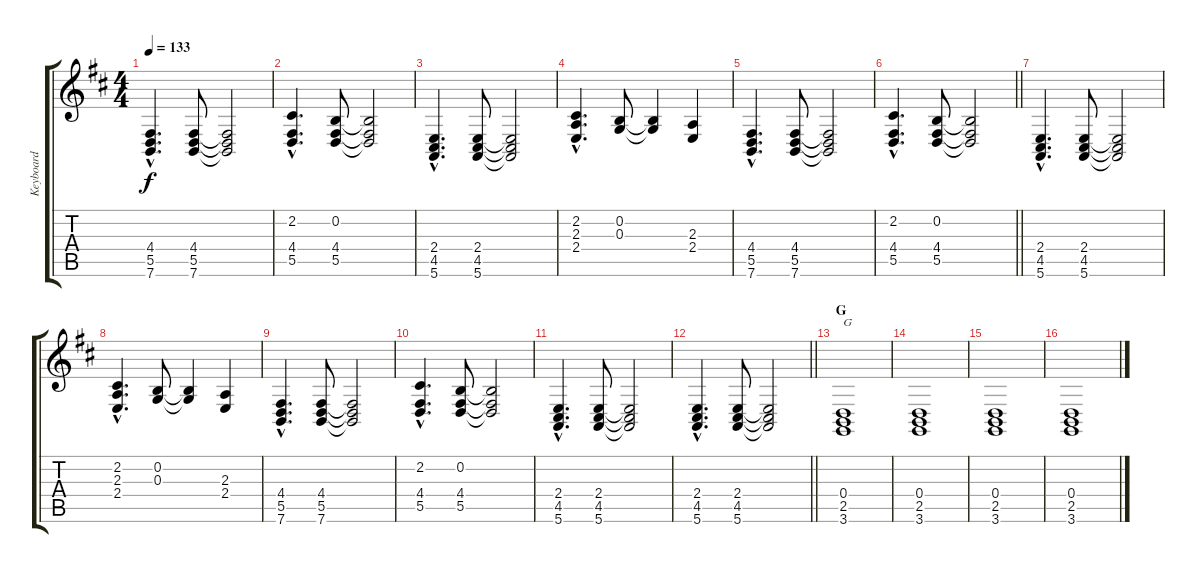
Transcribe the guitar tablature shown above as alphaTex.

\track ("Keyboard" "Keyboard") {instrument acousticgrandpiano}
\staff {score tabs}
\tuning (E4 B3 G3 D3 A2 E2) {hide}
\ts (4 4)
\tempo 133
\clef g2
\ks d
(4.4{hac} 5.5{hac} 7.6{hac}).4{d dy f} (4.4 5.5 7.6).8 (4.4{t} 5.5{t} 7.6{t}).2 |
(2.2{hac} 4.4{hac} 5.5{hac}).4{d} (0.2 4.4 5.5).8 (0.2{t} 4.4{t} 5.5{t}).2 |
(2.4{hac} 4.5{hac} 5.6{hac}).4{d} (2.4 4.5 5.6).8 (2.4{t} 4.5{t} 5.6{t}).2 |
(2.2{hac} 2.3{hac} 2.4{hac}).4{d} (0.2 0.3).8 (0.2{t} 0.3{t}).4 (2.3 2.4).4 |
(4.4{hac} 5.5{hac} 7.6{hac}).4{d} (4.4 5.5 7.6).8 (4.4{t} 5.5{t} 7.6{t}).2 |
\barLineRight lightlight
(2.2{hac} 4.4{hac} 5.5{hac}).4{d} (0.2 4.4 5.5).8 (0.2{t} 4.4{t} 5.5{t}).2 |
(2.4{hac} 4.5{hac} 5.6{hac}).4{d} (2.4 4.5 5.6).8 (2.4{t} 4.5{t} 5.6{t}).2 |
(2.2{hac} 2.3{hac} 2.4{hac}).4{d} (0.2 0.3).8 (0.2{t} 0.3{t}).4 (2.3 2.4).4 |
(4.4{hac} 5.5{hac} 7.6{hac}).4{d} (4.4 5.5 7.6).8 (4.4{t} 5.5{t} 7.6{t}).2 |
(2.2{hac} 4.4{hac} 5.5{hac}).4{d} (0.2 4.4 5.5).8 (0.2{t} 4.4{t} 5.5{t}).2 |
(2.4{hac} 4.5{hac} 5.6{hac}).4{d} (2.4 4.5 5.6).8 (2.4{t} 4.5{t} 5.6{t}).2 |
\barLineRight lightlight
(2.4{hac} 4.5{hac} 5.6{hac}).4{d} (2.4 4.5 5.6).8 (2.4{t} 4.5{t} 5.6{t}).2 |
\section ("" "G")
(0.4 2.5 3.6).1{txt "G"} |
(0.4 2.5 3.6).1 |
(0.4 2.5 3.6).1 |
(0.4 2.5 3.6).1
